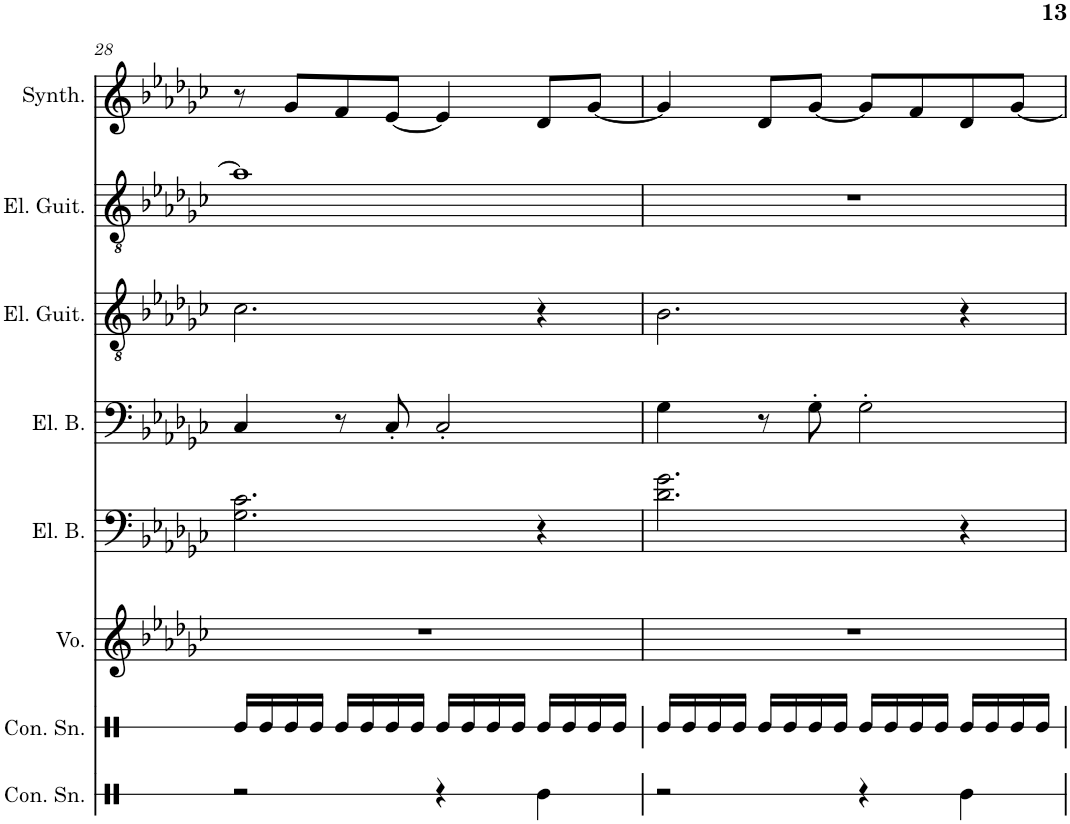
**kern	**kern	**kern	**kern	**kern	**kern	**kern	**kern
*part8	*part7	*part6	*part5	*part4	*part3	*part2	*part1
*staff8	*staff7	*staff6	*staff5	*staff4	*staff3	*staff2	*staff1
*I"Concert Snare Drum	*I"Concert Snare Drum	*I"Voice	*I"Electric Bass	*I"Electric Bass	*I"Electric Guitar	*I"Electric Guitar	*I"Saw Synthesizer
*I'Con. Sn.	*I'Con. Sn.	*I'Vo.	*I'El. B.	*I'El. B.	*I'El. Guit.	*I'El. Guit.	*I'Synth.
!!LO:PB:g=z
*clefX	*clefX	*clefG2	*clefF4	*clefF4	*clefGv2	*clefGv2	*clefG2
*	*	*	*Trd7c12	*Trd7c12	*	*	*
*k[]	*k[]	*k[b-e-a-d-g-c-]	*k[b-e-a-d-g-c-]	*k[b-e-a-d-g-c-]	*k[b-e-a-d-g-c-]	*k[b-e-a-d-g-c-]	*k[b-e-a-d-g-c-]
*M4/4	*M4/4	*M4/4	*M4/4	*M4/4	*M4/4	*M4/4	*M4/4
=28	=28	=28	=28	=28	=28	=28	=28
2r	16Re/LL	1r	2.G-\ 2.c-\	4C-/	2.c-\	1a-]	8r
.	16Re/	.	.	.	.	.	.
.	16Re/	.	.	.	.	.	8g-/L
.	16Re/JJ	.	.	.	.	.	.
.	16Re/LL	.	.	8r	.	.	8f/
.	16Re/	.	.	.	.	.	.
.	16Re/	.	.	8C-'/	.	.	[8e-/J
.	16Re/JJ	.	.	.	.	.	.
4r	16Re/LL	.	.	2C-'/	.	.	4e-/]
.	16Re/	.	.	.	.	.	.
.	16Re/	.	.	.	.	.	.
.	16Re/JJ	.	.	.	.	.	.
4Re\	16Re/LL	.	4r	.	4r	.	8d-/L
.	16Re/	.	.	.	.	.	.
.	16Re/	.	.	.	.	.	[8g-/J
.	16Re/JJ	.	.	.	.	.	.
=29	=29	=29	=29	=29	=29	=29	=29
2r	16Re/LL	1r	2.d-\ 2.g-\	4G-\	2.B-\	1r	4g-/]
.	16Re/	.	.	.	.	.	.
.	16Re/	.	.	.	.	.	.
.	16Re/JJ	.	.	.	.	.	.
.	16Re/LL	.	.	8r	.	.	8d-/L
.	16Re/	.	.	.	.	.	.
.	16Re/	.	.	8G-'\	.	.	[8g-/J
.	16Re/JJ	.	.	.	.	.	.
4r	16Re/LL	.	.	2G-'\	.	.	8g-/L]
.	16Re/	.	.	.	.	.	.
.	16Re/	.	.	.	.	.	8f/
.	16Re/JJ	.	.	.	.	.	.
4Re\	16Re/LL	.	4r	.	4r	.	8d-/
.	16Re/	.	.	.	.	.	.
.	16Re/	.	.	.	.	.	[8g-/J
.	16Re/JJ	.	.	.	.	.	.
=	=	=	=	=	=	=	=
*-	*-	*-	*-	*-	*-	*-	*-
